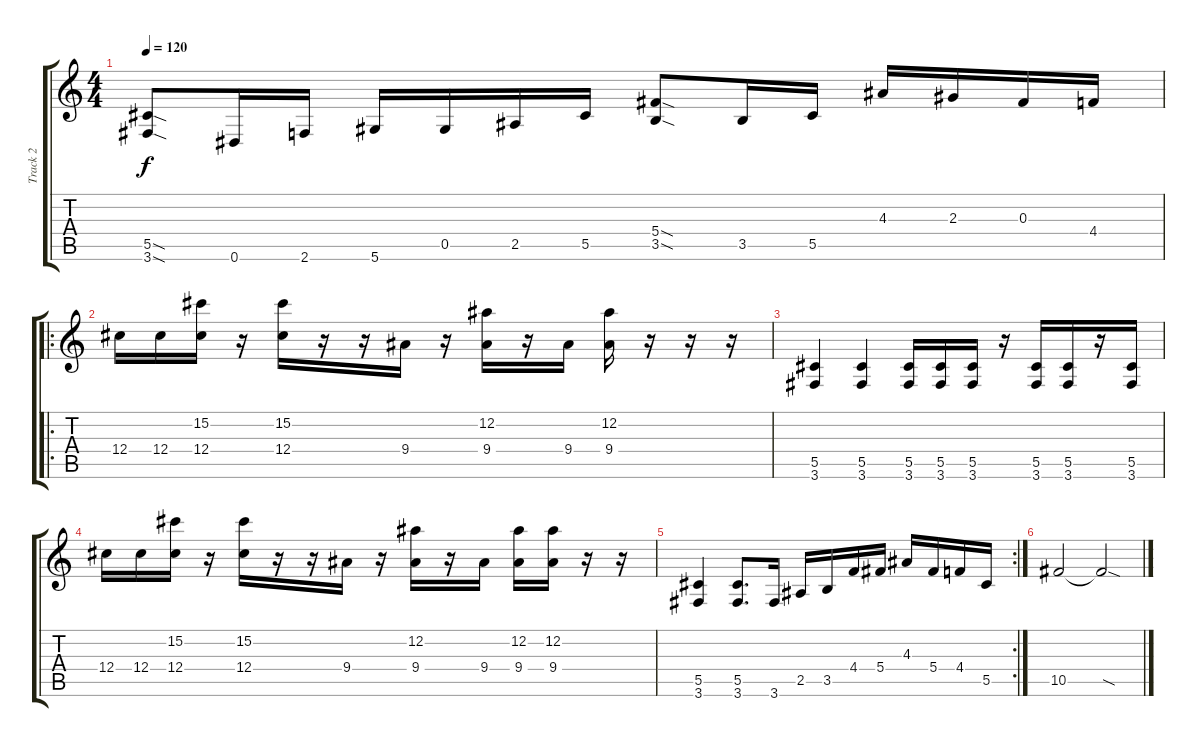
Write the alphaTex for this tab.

\track ("Track 2" "Track 2") {instrument distortionguitar}
\staff {score tabs}
\tuning (Eb4 Bb3 Gb3 Db3 Ab2 Eb2) {hide}
\ts (4 4)
\tempo 120
\clef g2
\ks c
(5.5{sod} 3.6{sod}).8{dy f} 0.6.16 2.6.16 5.6.16 0.5.16 2.5.16 5.5.16 (5.4{sod} 3.5{sod}).8 3.5.16 5.5.16 4.3.16 2.3.16 0.3.16 4.4.16 |
\ro
12.4.16 12.4.16 (15.2 12.4).16 r.16 (15.2 12.4).16 r.16 r.16 9.4.16 r.16 (12.2 9.4).16 r.16 9.4.16 (12.2 9.4).16 r.16 r.16 r.16 |
(5.5 3.6).4 (5.5 3.6).4 (5.5 3.6).16 (5.5 3.6).16 (5.5 3.6).16 r.16 (5.5 3.6).16 (5.5 3.6).16 r.16 (5.5 3.6).16 |
12.4.16 12.4.16 (15.2 12.4).16 r.16 (15.2 12.4).16 r.16 r.16 9.4.16 r.16 (12.2 9.4).16 r.16 9.4.16 (12.2 9.4).16 (12.2 9.4).16 r.16 r.16 |
\rc 2
(5.5 3.6).4 (5.5 3.6).8{d} 3.6.16 2.5.16 3.5.16 4.4.16 5.4.16 4.3.16 5.4.16 4.4.16 5.5.16 |
10.5.2 10.5{sod t}.2
